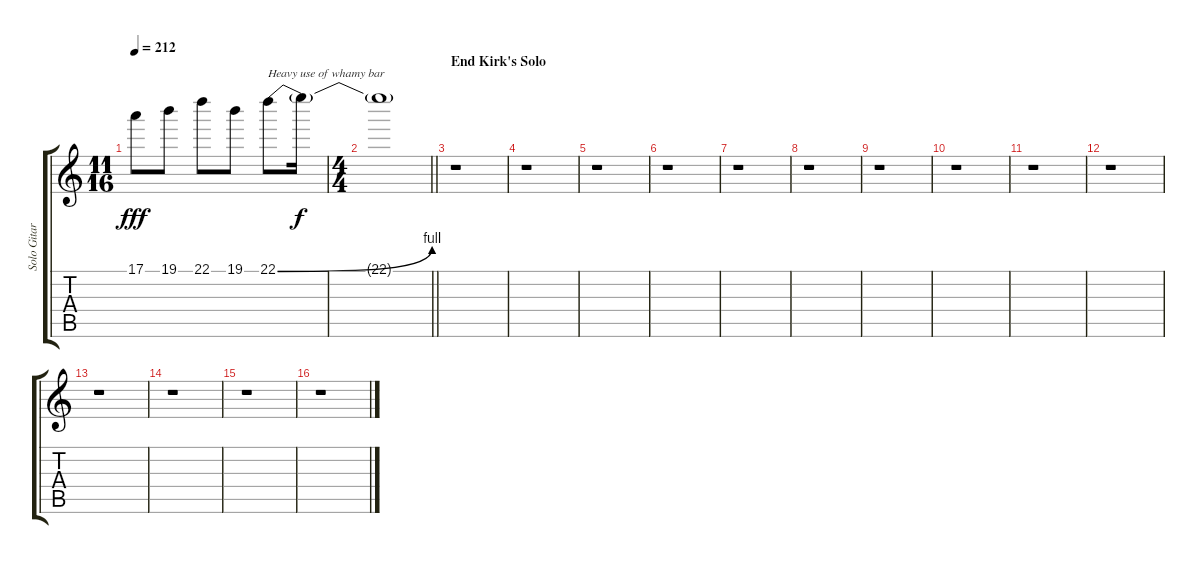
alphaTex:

\track ("Solo Gitar" "Solo Gitar") {instrument overdrivenguitar}
\staff {score tabs}
\tuning (E4 B3 G3 D3 A2 E2) {hide}
\ts (11 16)
\tempo 212
\clef g2
\ks c
17.1.8{dy fff} 19.1.8 22.1.8 19.1.8 22.1{be (bend 0 0 60 4)}.8{txt "Heavy use of whamy bar"} 22.1{t}.16{dy f} |
\ts (4 4)
\barLineRight lightlight
22.1{t}.1 |
\section ("" "End Kirk's Solo")
r.1 |
r.1{instrument overdrivenguitar} |
r.1 |
r.1 |
r.1 |
r.1 |
r.1 |
r.1 |
r.1 |
r.1 |
r.1 |
r.1 |
r.1 |
r.1
